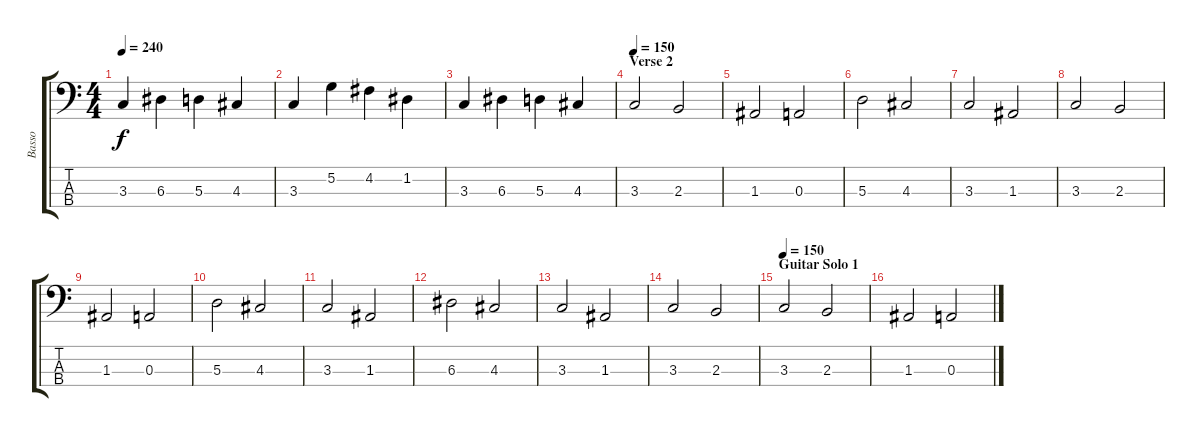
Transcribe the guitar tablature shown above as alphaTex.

\track ("Basso" "Basso") {instrument acousticbass}
\staff {score tabs}
\tuning (G2 D2 A1 E1) {hide}
\ts (4 4)
\tempo 240
\clef f4
\ks c
3.3.4{dy f} 6.3.4 5.3.4 4.3.4 |
3.3.4 5.2.4 4.2.4 1.2.4 |
3.3.4 6.3.4 5.3.4 4.3.4 |
\section ("" "Verse 2")
\tempo 150
3.3.2 2.3.2 |
1.3.2 0.3.2 |
5.3.2 4.3.2 |
3.3.2 1.3.2 |
3.3.2 2.3.2 |
1.3.2 0.3.2 |
5.3.2 4.3.2 |
3.3.2 1.3.2 |
6.3.2 4.3.2 |
3.3.2 1.3.2 |
3.3.2 2.3.2 |
\section ("" "Guitar Solo 1")
\tempo 150
3.3.2 2.3.2 |
1.3.2 0.3.2
